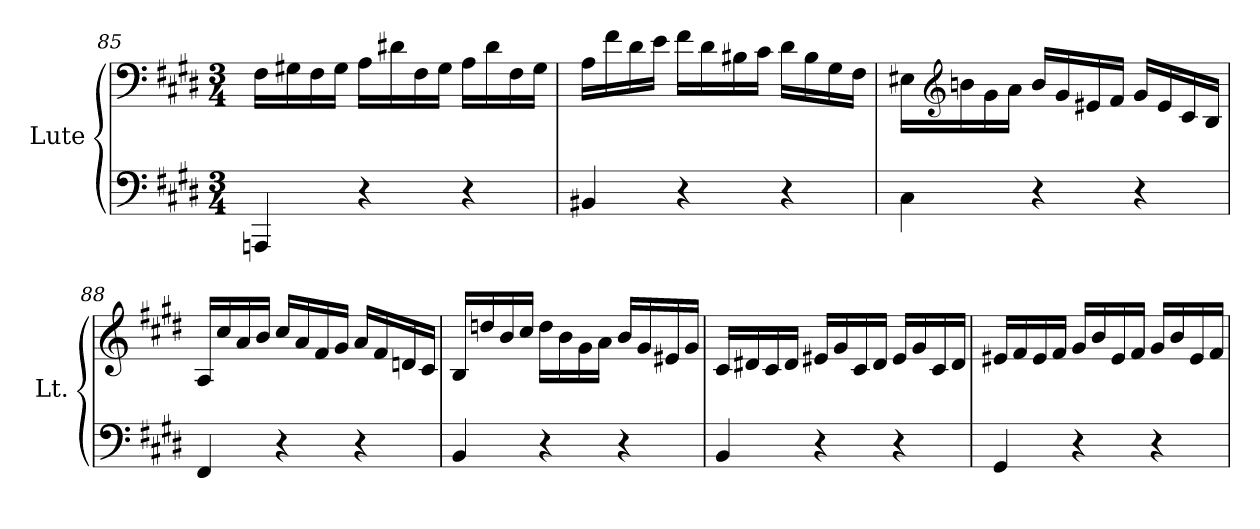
**kern	**kern
*part1	*part1
*staff2	*staff1
*I"Lute	*
*I'Lt.	*
!!LO:LB:g=z
*clefF4	*clefF4
*k[f#c#g#d#]	*k[f#c#g#d#]
*M3/4	*M3/4
=85	=85
4AAAn/	16F#\LL
.	16G#X\
.	16F#\
.	16G#\JJ
4r	16A\LL
.	16d#X\
.	16F#\
.	16G#\JJ
4r	16A\LL
.	16d#\
.	16F#\
.	16G#\JJ
=86	=86
4BB#X/	16A\LL
.	16f#\
.	16d#\
.	16e\JJ
4r	16f#\LL
.	16d#\
.	16B#X\
.	16c#\JJ
4r	16d#\LL
.	16B#\
.	16G#\
.	16F#\JJ
=87	=87
4C#\	16E#X\LL
*	*clefG2
.	16bn\
.	16g#\
.	16a\JJ
4r	16b/LL
.	16g#/
.	16e#X/
.	16f#/JJ
4r	16g#/LL
.	16e#/
.	16c#/
.	16B/JJ
!!LO:LB:g=z
=88	=88
4FF#/	16A/LL
.	16cc#/
.	16a/
.	16b/JJ
4r	16cc#/LL
.	16a/
.	16f#/
.	16g#/JJ
4r	16a/LL
.	16f#/
.	16dn/
.	16c#/JJ
=89	=89
4BB/	16B/LL
.	16ddn/
.	16b/
.	16cc#/JJ
4r	16dd\LL
.	16b\
.	16g#\
.	16a\JJ
4r	16b/LL
.	16g#/
.	16e#X/
.	16g#/JJ
=90	=90
4BB/	16c#/LL
.	16d#X/
.	16c#/
.	16d#/JJ
4r	16e#X/LL
.	16g#/
.	16c#/
.	16d#/JJ
4r	16e#/LL
.	16g#/
.	16c#/
.	16d#/JJ
=91	=91
4GG#/	16e#X/LL
.	16f#/
.	16e#/
.	16f#/JJ
4r	16g#/LL
.	16b/
.	16e#/
.	16f#/JJ
4r	16g#/LL
.	16b/
.	16e#/
.	16f#/JJ
=	=
*-	*-
